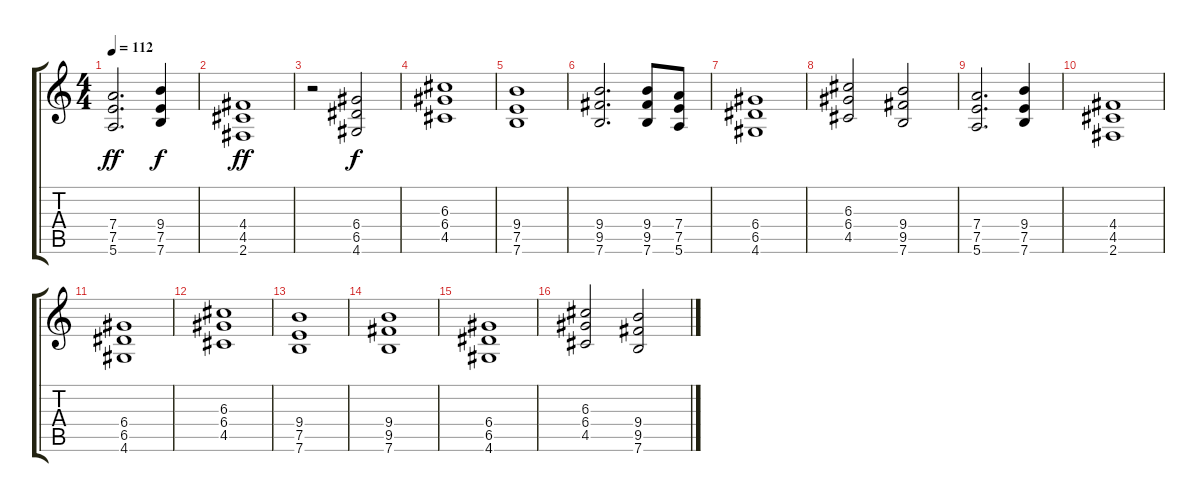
\track "" {instrument distortionguitar}
\staff {score tabs}
\tuning (E4 B3 G3 D3 A2 E2) {hide}
\ts (4 4)
\tempo 112
\clef g2
\ks c
(7.4 7.5 5.6).2{d dy ff} (9.4 7.5 7.6).4{dy f} |
(4.4 4.5 2.6).1{dy ff} |
r.2 (6.4 6.5 4.6).2{dy f} |
(6.3 6.4 4.5).1 |
(9.4 7.5 7.6).1 |
(9.4 9.5 7.6).2{d} (9.4 9.5 7.6).8 (7.4 7.5 5.6).8 |
(6.4 6.5 4.6).1 |
(6.3 6.4 4.5).2 (9.4 9.5 7.6).2 |
(7.4 7.5 5.6).2{d} (9.4 7.5 7.6).4 |
(4.4 4.5 2.6).1 |
(6.4 6.5 4.6).1 |
(6.3 6.4 4.5).1 |
(9.4 7.5 7.6).1 |
(9.4 9.5 7.6).1 |
(6.4 6.5 4.6).1 |
(6.3 6.4 4.5).2 (9.4 9.5 7.6).2
